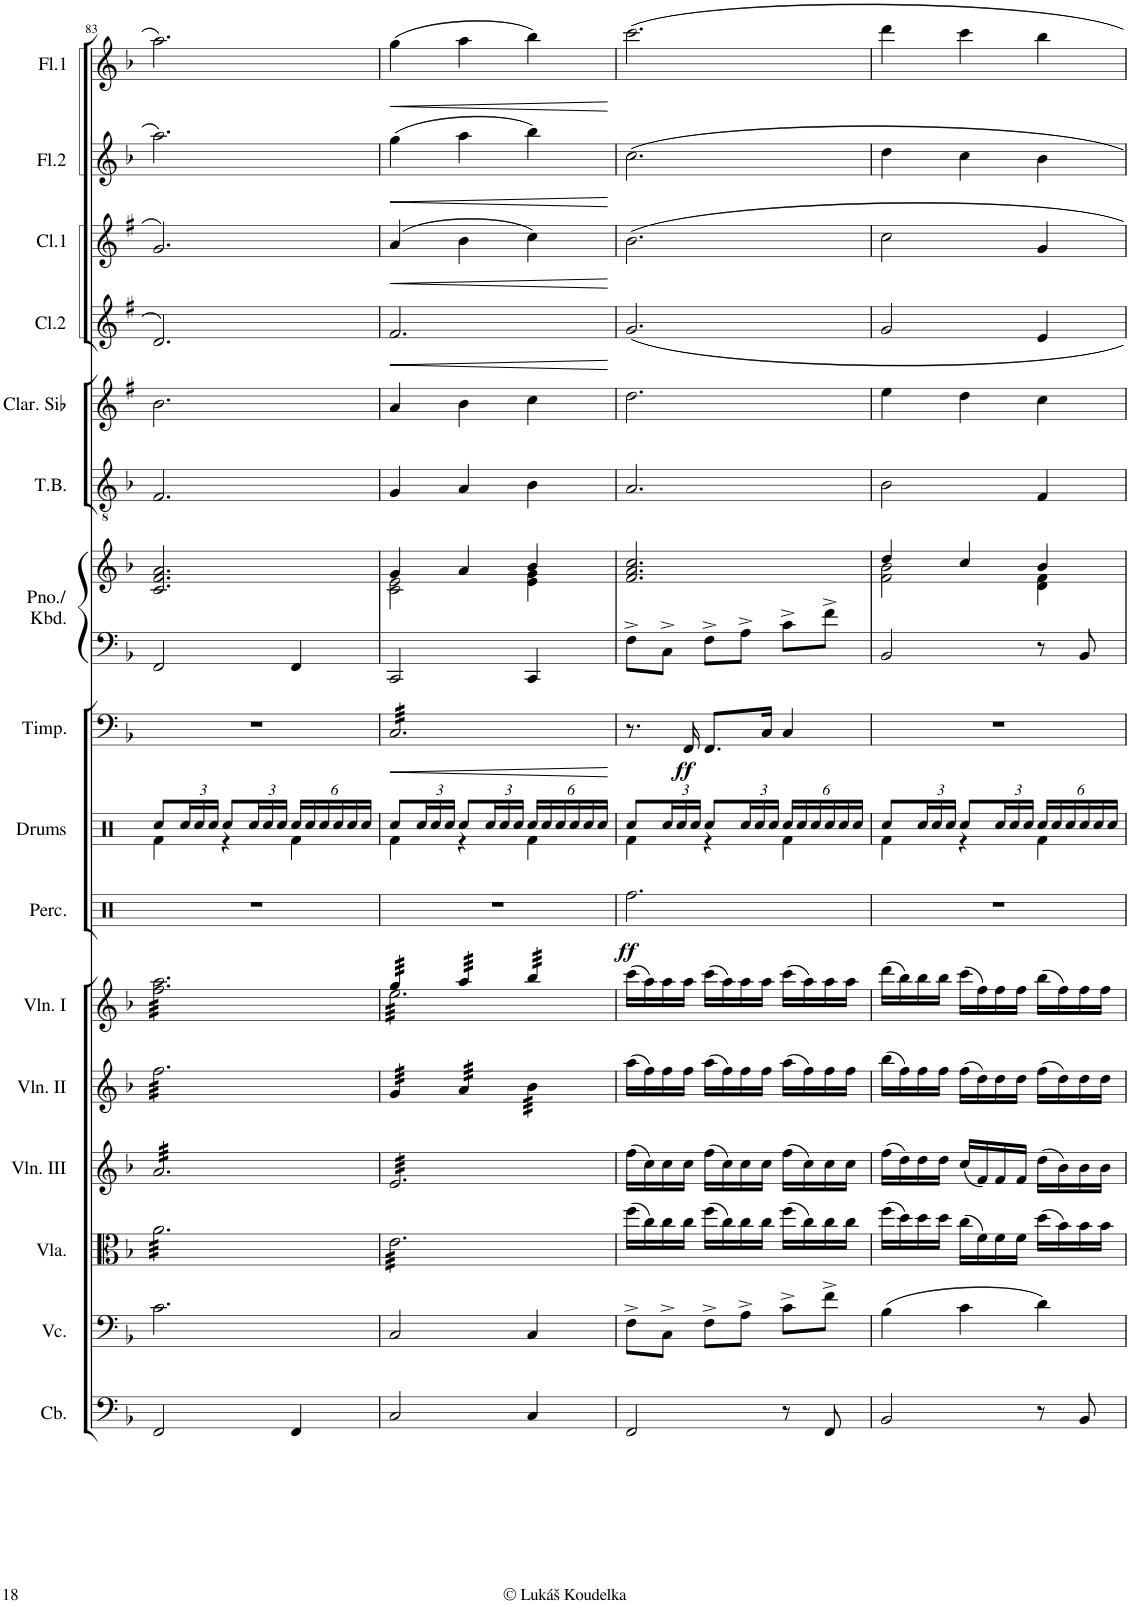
**kern	**kern	**kern	**kern	**kern	**kern	**kern	**dynam	**kern	**kern	**dynam	**kern	**kern	**kern	**kern	**kern	**dynam	**kern	**dynam	**kern	**dynam	**kern	**dynam
*part16	*part15	*part14	*part13	*part12	*part11	*part10	*part10	*part9	*part8	*part8	*part7	*part7	*part6	*part5	*part4	*part4	*part3	*part3	*part2	*part2	*part1	*part1
*staff17	*staff16	*staff15	*staff14	*staff13	*staff12	*staff11	*staff11	*staff10	*staff9	*staff9	*staff8	*staff7	*staff6	*staff5	*staff4	*staff4	*staff3	*staff3	*staff2	*staff2	*staff1	*staff1
*I"Contrabass (Bass Guitar)	*I"Violoncello	*I"Viola	*I"Violin III (optional - replace Viola)	*I"Violin II	*I"Violin I	*I"Percussion (Tam-Tam, Glock., Cl.Cymb)	*	*I"Drums	*I"Timpani	*	*I"Piano/ Keyboard (optional)	*	*I"Tenor Bass	*I"Clarinette en Sib	*I"2nd Clarinet in Bb	*	*I"1st Clarinet in Bb	*	*I"2nd Flute	*	*I"1st Flute	*
*I'Cb.	*I'Vc.	*I'Vla.	*I'Vln. III	*I'Vln. II	*I'Vln. I	*I'Perc.	*	*I'Drums	*I'Timp.	*	*I'Pno./ Kbd.	*	*I'T.B.	*I'Clar. Sib	*I'Cl.2	*	*I'Cl.1	*	*I'Fl.2	*	*I'Fl.1	*
!!LO:PB:g=z
*clefF4	*clefF4	*clefC3	*clefG2	*clefG2	*clefG2	*clefX	*	*clefX	*clefF4	*	*clefF4	*clefG2	*clefGv2	*clefG2	*clefG2	*	*clefG2	*	*clefG2	*	*clefG2	*
*Trd7c12	*	*	*	*	*	*	*	*	*	*	*	*	*	*Trd1c2	*Trd1c2	*	*Trd1c2	*	*	*	*	*
*k[b-]	*k[b-]	*k[b-]	*k[b-]	*k[b-]	*k[b-]	*k[]	*	*k[]	*k[b-]	*	*k[b-]	*k[b-]	*k[b-]	*k[f#]	*k[f#]	*	*k[f#]	*	*k[b-]	*	*k[b-]	*
*M3/4	*M3/4	*M3/4	*M3/4	*M3/4	*M3/4	*M3/4	*	*M3/4	*M3/4	*	*M3/4	*M3/4	*M3/4	*M3/4	*M3/4	*	*M3/4	*	*M3/4	*	*M3/4	*
=83	=83	=83	=83	=83	=83	=83	=83	=83	=83	=83	=83	=83	=83	=83	=83	=83	=83	=83	=83	=83	=83	=83
*	*	*	*	*	*	*	*	*^	*	*	*	*	*	*	*	*	*	*	*	*	*	*
*	*	*tremolo	*	*	*	*	*	*	*	*	*	*	*	*	*	*	*	*	*	*	*	*	*
*	*	*	*tremolo	*	*	*	*	*	*	*	*	*	*	*	*	*	*	*	*	*	*	*	*
*	*	*	*	*tremolo	*	*	*	*	*	*	*	*	*	*	*	*	*	*	*	*	*	*	*
*	*	*	*	*	*tremolo	*	*	*	*	*	*	*	*	*	*	*	*	*	*	*	*	*	*
2FF/	2.c\	32a\LLL	32a/LLL	32ff\LLL	32ff\ 32aa\LLL	2.r	.	8Rcc/L	4Rf\	2.r	.	2FF/	2.c/ 2.f/ 2.a/	2.F/	2.b\	2.d/	.	2.g/	.	2.aa\	.	2.aa\	.
.	.	32a\	32a/	32ff\	32ff\ 32aa\	.	.	.	.	.	.	.	.	.	.	.	.	.	.	.	.	.	.
.	.	32a\	32a/	32ff\	32ff\ 32aa\	.	.	.	.	.	.	.	.	.	.	.	.	.	.	.	.	.	.
.	.	32a\	32a/	32ff\	32ff\ 32aa\	.	.	.	.	.	.	.	.	.	.	.	.	.	.	.	.	.	.
*	*	*	*	*	*	*	*	*Xbrackettup	*	*	*	*	*	*	*	*	*	*	*	*	*	*	*
.	.	32a\	32a/	32ff\	32ff\ 32aa\	.	.	24Rcc/L	.	.	.	.	.	.	.	.	.	.	.	.	.	.	.
.	.	32a\	32a/	32ff\	32ff\ 32aa\	.	.	.	.	.	.	.	.	.	.	.	.	.	.	.	.	.	.
.	.	.	.	.	.	.	.	24Rcc/	.	.	.	.	.	.	.	.	.	.	.	.	.	.	.
.	.	32a\	32a/	32ff\	32ff\ 32aa\	.	.	.	.	.	.	.	.	.	.	.	.	.	.	.	.	.	.
.	.	.	.	.	.	.	.	24Rcc/JJ	.	.	.	.	.	.	.	.	.	.	.	.	.	.	.
.	.	32a\	32a/	32ff\	32ff\ 32aa\	.	.	.	.	.	.	.	.	.	.	.	.	.	.	.	.	.	.
.	.	32a\	32a/	32ff\	32ff\ 32aa\	.	.	8Rcc/L	4r	.	.	.	.	.	.	.	.	.	.	.	.	.	.
.	.	32a\	32a/	32ff\	32ff\ 32aa\	.	.	.	.	.	.	.	.	.	.	.	.	.	.	.	.	.	.
.	.	32a\	32a/	32ff\	32ff\ 32aa\	.	.	.	.	.	.	.	.	.	.	.	.	.	.	.	.	.	.
.	.	32a\	32a/	32ff\	32ff\ 32aa\	.	.	.	.	.	.	.	.	.	.	.	.	.	.	.	.	.	.
.	.	32a\	32a/	32ff\	32ff\ 32aa\	.	.	24Rcc/L	.	.	.	.	.	.	.	.	.	.	.	.	.	.	.
.	.	32a\	32a/	32ff\	32ff\ 32aa\	.	.	.	.	.	.	.	.	.	.	.	.	.	.	.	.	.	.
.	.	.	.	.	.	.	.	24Rcc/	.	.	.	.	.	.	.	.	.	.	.	.	.	.	.
.	.	32a\	32a/	32ff\	32ff\ 32aa\	.	.	.	.	.	.	.	.	.	.	.	.	.	.	.	.	.	.
.	.	.	.	.	.	.	.	24Rcc/JJ	.	.	.	.	.	.	.	.	.	.	.	.	.	.	.
.	.	32a\	32a/	32ff\	32ff\ 32aa\	.	.	.	.	.	.	.	.	.	.	.	.	.	.	.	.	.	.
4FF/	.	32a\	32a/	32ff\	32ff\ 32aa\	.	.	24Rcc/LL	4Rf\	.	.	4FF/	.	.	.	.	.	.	.	.	.	.	.
.	.	32a\	32a/	32ff\	32ff\ 32aa\	.	.	.	.	.	.	.	.	.	.	.	.	.	.	.	.	.	.
.	.	.	.	.	.	.	.	24Rcc/	.	.	.	.	.	.	.	.	.	.	.	.	.	.	.
.	.	32a\	32a/	32ff\	32ff\ 32aa\	.	.	.	.	.	.	.	.	.	.	.	.	.	.	.	.	.	.
.	.	.	.	.	.	.	.	24Rcc/	.	.	.	.	.	.	.	.	.	.	.	.	.	.	.
.	.	32a\	32a/	32ff\	32ff\ 32aa\	.	.	.	.	.	.	.	.	.	.	.	.	.	.	.	.	.	.
.	.	32a\	32a/	32ff\	32ff\ 32aa\	.	.	24Rcc/	.	.	.	.	.	.	.	.	.	.	.	.	.	.	.
.	.	32a\	32a/	32ff\	32ff\ 32aa\	.	.	.	.	.	.	.	.	.	.	.	.	.	.	.	.	.	.
.	.	.	.	.	.	.	.	24Rcc/	.	.	.	.	.	.	.	.	.	.	.	.	.	.	.
.	.	32a\	32a/	32ff\	32ff\ 32aa\	.	.	.	.	.	.	.	.	.	.	.	.	.	.	.	.	.	.
.	.	.	.	.	.	.	.	24Rcc/JJ	.	.	.	.	.	.	.	.	.	.	.	.	.	.	.
.	.	32a\JJJ	32a/JJJ	32ff\JJJ	32ff\ 32aa\JJJ	.	.	.	.	.	.	.	.	.	.	.	.	.	.	.	.	.	.
=84	=84	=84	=84	=84	=84	=84	=84	=84	=84	=84	=84	=84	=84	=84	=84	=84	=84	=84	=84	=84	=84	=84	=84
*	*	*	*	*	*^	*	*	*	*	*	*	*	*	*	*	*	*	*	*	*	*	*	*
!	!	!	!	!	!	!	!	!	!	!	!	!LO:HP:b	!	!	!	!	!	!LO:HP:b	!	!LO:HP:b	!	!LO:HP:b	!	!LO:HP:b
*	*	*	*	*	*	*	*	*	*	*	*	*	*	*^	*	*	*	*	*	*	*	*	*	*
*	*	*	*	*	*	*	*	*	*	*	*tremolo	*	*	*	*	*	*	*	*	*	*	*	*	*	*
2C/	2C/	32e\LLL	32e/LLL	32g/LLL	32gg/LLL	32ee\LLL	2.r	.	8Rcc/L	4Rf\	32C/LLL	<	2CC/	4g/	2c\ 2e\	4G/	4a/	2.f#/	<	(4a/	<	(4gg\	<	(4gg\	<
.	.	32e\	32e/	32g/	32gg/	32ee\	.	.	.	.	32C/	.	.	.	.	.	.	.	.	.	.	.	.	.	.
.	.	32e\	32e/	32g/	32gg/	32ee\	.	.	.	.	32C/	.	.	.	.	.	.	.	.	.	.	.	.	.	.
.	.	32e\	32e/	32g/	32gg/	32ee\	.	.	.	.	32C/	.	.	.	.	.	.	.	.	.	.	.	.	.	.
.	.	32e\	32e/	32g/	32gg/	32ee\	.	.	24Rcc/L	.	32C/	.	.	.	.	.	.	.	.	.	.	.	.	.	.
.	.	32e\	32e/	32g/	32gg/	32ee\	.	.	.	.	32C/	.	.	.	.	.	.	.	.	.	.	.	.	.	.
.	.	.	.	.	.	.	.	.	24Rcc/	.	.	.	.	.	.	.	.	.	.	.	.	.	.	.	.
.	.	32e\	32e/	32g/	32gg/	32ee\	.	.	.	.	32C/	.	.	.	.	.	.	.	.	.	.	.	.	.	.
.	.	.	.	.	.	.	.	.	24Rcc/JJ	.	.	.	.	.	.	.	.	.	.	.	.	.	.	.	.
.	.	32e\	32e/	32g/JJJ	32gg/JJJ	32ee\	.	.	.	.	32C/	.	.	.	.	.	.	.	.	.	.	.	.	.	.
.	.	32e\	32e/	32a/LLL	32aa/LLL	32ee\	.	.	8Rcc/L	4r	32C/	.	.	4a/	.	4A/	4b\	.	.	4b\	.	4aa\	.	4aa\	.
.	.	32e\	32e/	32a/	32aa/	32ee\	.	.	.	.	32C/	.	.	.	.	.	.	.	.	.	.	.	.	.	.
.	.	32e\	32e/	32a/	32aa/	32ee\	.	.	.	.	32C/	.	.	.	.	.	.	.	.	.	.	.	.	.	.
.	.	32e\	32e/	32a/	32aa/	32ee\	.	.	.	.	32C/	.	.	.	.	.	.	.	.	.	.	.	.	.	.
.	.	32e\	32e/	32a/	32aa/	32ee\	.	.	24Rcc/L	.	32C/	.	.	.	.	.	.	.	.	.	.	.	.	.	.
.	.	32e\	32e/	32a/	32aa/	32ee\	.	.	.	.	32C/	.	.	.	.	.	.	.	.	.	.	.	.	.	.
.	.	.	.	.	.	.	.	.	24Rcc/	.	.	.	.	.	.	.	.	.	.	.	.	.	.	.	.
.	.	32e\	32e/	32a/	32aa/	32ee\	.	.	.	.	32C/	.	.	.	.	.	.	.	.	.	.	.	.	.	.
.	.	.	.	.	.	.	.	.	24Rcc/JJ	.	.	.	.	.	.	.	.	.	.	.	.	.	.	.	.
.	.	32e\	32e/	32a/JJJ	32aa/JJJ	32ee\	.	.	.	.	32C/	.	.	.	.	.	.	.	.	.	.	.	.	.	.
4C/	4C/	32e\	32e/	32b-\LLL	32bb-/LLL	32ee\	.	.	24Rcc/LL	4Rf\	32C/	.	4CC/	4b-/	4e\ 4g\	4B-\	4cc\	.	.	4cc\)	.	4bb-\)	.	4bb-\)	.
.	.	32e\	32e/	32b-\	32bb-/	32ee\	.	.	.	.	32C/	.	.	.	.	.	.	.	.	.	.	.	.	.	.
.	.	.	.	.	.	.	.	.	24Rcc/	.	.	.	.	.	.	.	.	.	.	.	.	.	.	.	.
.	.	32e\	32e/	32b-\	32bb-/	32ee\	.	.	.	.	32C/	.	.	.	.	.	.	.	.	.	.	.	.	.	.
.	.	.	.	.	.	.	.	.	24Rcc/	.	.	.	.	.	.	.	.	.	.	.	.	.	.	.	.
.	.	32e\	32e/	32b-\	32bb-/	32ee\	.	.	.	.	32C/	.	.	.	.	.	.	.	.	.	.	.	.	.	.
.	.	32e\	32e/	32b-\	32bb-/	32ee\	.	.	24Rcc/	.	32C/	.	.	.	.	.	.	.	.	.	.	.	.	.	.
.	.	32e\	32e/	32b-\	32bb-/	32ee\	.	.	.	.	32C/	.	.	.	.	.	.	.	.	.	.	.	.	.	.
.	.	.	.	.	.	.	.	.	24Rcc/	.	.	.	.	.	.	.	.	.	.	.	.	.	.	.	.
.	.	32e\	32e/	32b-\	32bb-/	32ee\	.	.	.	.	32C/	.	.	.	.	.	.	.	.	.	.	.	.	.	.
.	.	.	.	.	.	.	.	.	24Rcc/JJ	.	.	.	.	.	.	.	.	.	.	.	.	.	.	.	.
.	.	32e\JJJ	32e/JJJ	32b-\JJJ	32bb-/JJJ	32ee\JJJ	.	.	.	.	32C/JJJ	.	.	.	.	.	.	.	.	.	.	.	.	.	.
*	*	*	*	*	*	*	*	*	*	*	*Xtremolo	*	*	*	*	*	*	*	*	*	*	*	*	*	*
*	*	*	*	*	*Xtremolo	*	*	*	*	*	*	*	*	*	*	*	*	*	*	*	*	*	*	*	*
*	*	*	*	*Xtremolo	*	*	*	*	*	*	*	*	*	*	*	*	*	*	*	*	*	*	*	*	*
*	*	*	*Xtremolo	*	*	*	*	*	*	*	*	*	*	*	*	*	*	*	*	*	*	*	*	*	*
*	*	*Xtremolo	*	*	*	*	*	*	*	*	*	*	*	*	*	*	*	*	*	*	*	*	*	*	*
*	*	*	*	*	*v	*v	*	*	*v	*v	*	*	*	*v	*v	*	*	*	*	*	*	*	*	*	*
.	.	.	.	.	.	.	.	.	.	[	.	.	.	.	.	[	.	[	.	[	.	[
=85	=85	=85	=85	=85	=85	=85	=85	=85	=85	=85	=85	=85	=85	=85	=85	=85	=85	=85	=85	=85	=85	=85
*	*	*	*	*	*	*	*	*^	*	*	*	*	*	*	*	*	*	*	*	*	*	*
!	!	!	!	!	!	!	!LO:DY:b	!	!	!	!	!	!	!	!	!	!	!	!	!	!	!	!
2FF/	8F^\L	(16ff\LL	(16ff\LL	(16aa\LL	(16ccc\LL	2.Rff\	ff	8Rcc/L	4Rf\	8.r	.	8F^\L	2.f/ 2.a/ 2.cc/	2.A/	2.dd\	2.g/	.	2.b\	.	2.cc\	.	2.ccc\	.
.	.	16cc\)	16cc\)	16ff\)	16aa\)	.	.	.	.	.	.	.	.	.	.	.	.	.	.	.	.	.	.
.	8C^\J	16cc\	16cc\	16ff\	16aa\	.	.	24Rcc/L	.	.	.	8C^\J	.	.	.	.	.	.	.	.	.	.	.
.	.	.	.	.	.	.	.	24Rcc/	.	.	.	.	.	.	.	.	.	.	.	.	.	.	.
!	!	!	!	!	!	!	!	!	!	!	!LO:DY:b	!	!	!	!	!	!	!	!	!	!	!	!
.	.	16cc\JJ	16cc\JJ	16ff\JJ	16aa\JJ	.	.	.	.	16FF/	ff	.	.	.	.	.	.	.	.	.	.	.	.
.	.	.	.	.	.	.	.	24Rcc/JJ	.	.	.	.	.	.	.	.	.	.	.	.	.	.	.
.	8F^\L	(16ff\LL	(16ff\LL	(16aa\LL	(16ccc\LL	.	.	8Rcc/L	4r	8.FF/L	.	8F^\L	.	.	.	.	.	.	.	.	.	.	.
.	.	16cc\)	16cc\)	16ff\)	16aa\)	.	.	.	.	.	.	.	.	.	.	.	.	.	.	.	.	.	.
.	8A^\J	16cc\	16cc\	16ff\	16aa\	.	.	24Rcc/L	.	.	.	8A^\J	.	.	.	.	.	.	.	.	.	.	.
.	.	.	.	.	.	.	.	24Rcc/	.	.	.	.	.	.	.	.	.	.	.	.	.	.	.
.	.	16cc\JJ	16cc\JJ	16ff\JJ	16aa\JJ	.	.	.	.	16C/Jk	.	.	.	.	.	.	.	.	.	.	.	.	.
.	.	.	.	.	.	.	.	24Rcc/JJ	.	.	.	.	.	.	.	.	.	.	.	.	.	.	.
8r	8c^\L	(16ff\LL	(16ff\LL	(16aa\LL	(16ccc\LL	.	.	24Rcc/LL	4Rf\	4C/	.	8c^\L	.	.	.	.	.	.	.	.	.	.	.
.	.	.	.	.	.	.	.	24Rcc/	.	.	.	.	.	.	.	.	.	.	.	.	.	.	.
.	.	16cc\)	16cc\)	16ff\)	16aa\)	.	.	.	.	.	.	.	.	.	.	.	.	.	.	.	.	.	.
.	.	.	.	.	.	.	.	24Rcc/	.	.	.	.	.	.	.	.	.	.	.	.	.	.	.
8FF/	8f^\J	16cc\	16cc\	16ff\	16aa\	.	.	24Rcc/	.	.	.	8f^\J	.	.	.	.	.	.	.	.	.	.	.
.	.	.	.	.	.	.	.	24Rcc/	.	.	.	.	.	.	.	.	.	.	.	.	.	.	.
.	.	16cc\JJ	16cc\JJ	16ff\JJ	16aa\JJ	.	.	.	.	.	.	.	.	.	.	.	.	.	.	.	.	.	.
.	.	.	.	.	.	.	.	24Rcc/JJ	.	.	.	.	.	.	.	.	.	.	.	.	.	.	.
=86	=86	=86	=86	=86	=86	=86	=86	=86	=86	=86	=86	=86	=86	=86	=86	=86	=86	=86	=86	=86	=86	=86	=86
*	*	*	*	*	*	*	*	*	*	*	*	*	*^	*	*	*	*	*	*	*	*	*	*
2BB-/	(4B-\	(16ff\LL	(16ff\LL	(16bb-\LL	(16ddd\LL	2.r	.	8Rcc/L	4Rf\	2.r	.	2BB-/	4dd/	2f\ 2b-\	2B-\	4ee\	2g/	.	2cc\	.	4dd\	.	4ddd\	.
.	.	16dd\)	16dd\)	16ff\)	16bb-\)	.	.	.	.	.	.	.	.	.	.	.	.	.	.	.	.	.	.	.
.	.	16dd\	16dd\	16ff\	16bb-\	.	.	24Rcc/L	.	.	.	.	.	.	.	.	.	.	.	.	.	.	.	.
.	.	.	.	.	.	.	.	24Rcc/	.	.	.	.	.	.	.	.	.	.	.	.	.	.	.	.
.	.	16dd\JJ	16dd\JJ	16ff\JJ	16bb-\JJ	.	.	.	.	.	.	.	.	.	.	.	.	.	.	.	.	.	.	.
.	.	.	.	.	.	.	.	24Rcc/JJ	.	.	.	.	.	.	.	.	.	.	.	.	.	.	.	.
.	4c\	(16cc\LL	(16cc/LL	(16ff\LL	(16ccc\LL	.	.	8Rcc/L	4r	.	.	.	4cc/	.	.	4dd\	.	.	.	.	4cc\	.	4ccc\	.
.	.	16f\)	16f/)	16dd\)	16ff\)	.	.	.	.	.	.	.	.	.	.	.	.	.	.	.	.	.	.	.
.	.	16f\	16f/	16dd\	16ff\	.	.	24Rcc/L	.	.	.	.	.	.	.	.	.	.	.	.	.	.	.	.
.	.	.	.	.	.	.	.	24Rcc/	.	.	.	.	.	.	.	.	.	.	.	.	.	.	.	.
.	.	16f\JJ	16f/JJ	16dd\JJ	16ff\JJ	.	.	.	.	.	.	.	.	.	.	.	.	.	.	.	.	.	.	.
.	.	.	.	.	.	.	.	24Rcc/JJ	.	.	.	.	.	.	.	.	.	.	.	.	.	.	.	.
8r	4d\)	(16dd\LL	(16dd\LL	(16ff\LL	(16bb-\LL	.	.	24Rcc/LL	4Rf\	.	.	8r	4b-/	4d\ 4f\	4F/	4cc\	4e/	.	4g/	.	4b-\	.	4bb-\	.
.	.	.	.	.	.	.	.	24Rcc/	.	.	.	.	.	.	.	.	.	.	.	.	.	.	.	.
.	.	16b-\)	16b-\)	16dd\)	16ff\)	.	.	.	.	.	.	.	.	.	.	.	.	.	.	.	.	.	.	.
.	.	.	.	.	.	.	.	24Rcc/	.	.	.	.	.	.	.	.	.	.	.	.	.	.	.	.
8BB-/	.	16b-\	16b-\	16dd\	16ff\	.	.	24Rcc/	.	.	.	8BB-/	.	.	.	.	.	.	.	.	.	.	.	.
.	.	.	.	.	.	.	.	24Rcc/	.	.	.	.	.	.	.	.	.	.	.	.	.	.	.	.
.	.	16b-\JJ	16b-\JJ	16dd\JJ	16ff\JJ	.	.	.	.	.	.	.	.	.	.	.	.	.	.	.	.	.	.	.
.	.	.	.	.	.	.	.	24Rcc/JJ	.	.	.	.	.	.	.	.	.	.	.	.	.	.	.	.
*	*	*	*	*	*	*	*	*v	*v	*	*	*	*v	*v	*	*	*	*	*	*	*	*	*	*
=	=	=	=	=	=	=	=	=	=	=	=	=	=	=	=	=	=	=	=	=	=	=
*-	*-	*-	*-	*-	*-	*-	*-	*-	*-	*-	*-	*-	*-	*-	*-	*-	*-	*-	*-	*-	*-	*-
